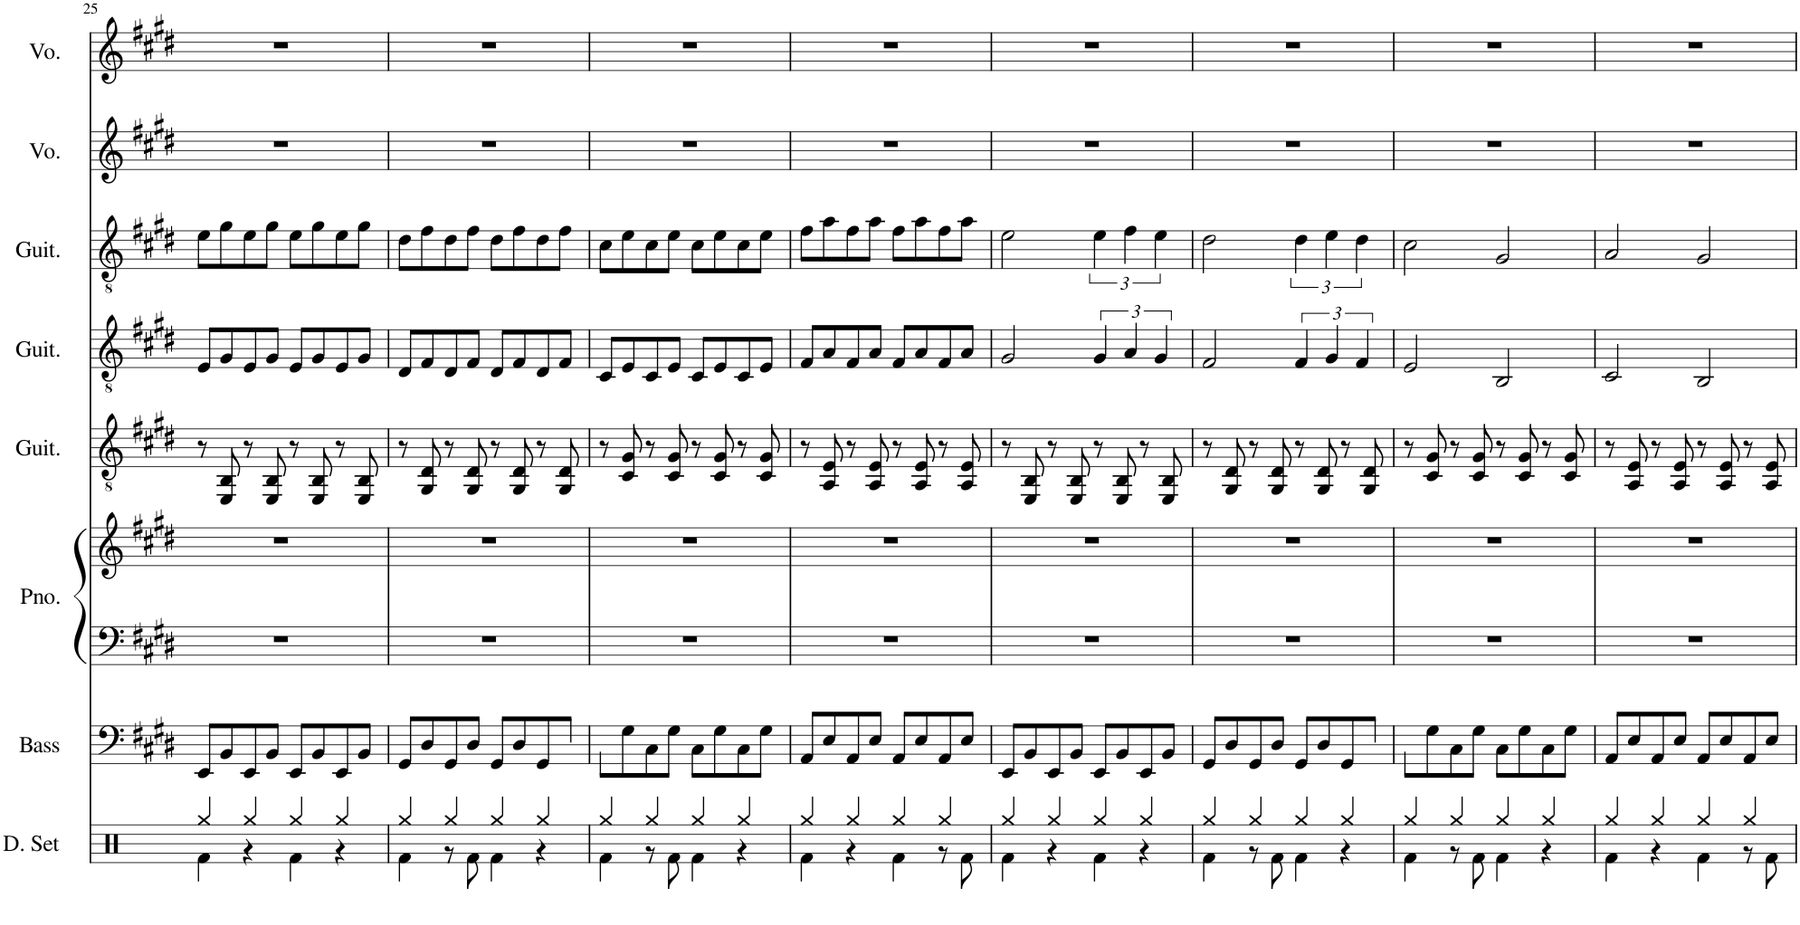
**kern	**kern	**kern	**kern	**kern	**kern	**kern	**kern	**kern
*part8	*part7	*part6	*part6	*part5	*part4	*part3	*part2	*part1
*staff9	*staff8	*staff7	*staff6	*staff5	*staff4	*staff3	*staff2	*staff1
*I"Drumset	*I"Acoustic Bass	*I"Piano	*	*I"Acoustic Guitar	*I"Acoustic Guitar	*I"Acoustic Guitar	*I"Voice	*I"Voice
*I'D. Set	*I'Bass	*I'Pno.	*	*I'Guit.	*I'Guit.	*I'Guit.	*I'Vo.	*I'Vo.
!!LO:PB:g=z
*clefX	*clefF4	*clefF4	*clefG2	*clefGv2	*clefGv2	*clefGv2	*clefG2	*clefG2
*	*Trd7c12	*	*	*	*	*	*	*
*k[]	*k[f#c#g#d#]	*k[f#c#g#d#]	*k[f#c#g#d#]	*k[f#c#g#d#]	*k[f#c#g#d#]	*k[f#c#g#d#]	*k[f#c#g#d#]	*k[f#c#g#d#]
*M4/4	*M4/4	*M4/4	*M4/4	*M4/4	*M4/4	*M4/4	*M4/4	*M4/4
=25	=25	=25	=25	=25	=25	=25	=25	=25
*^	*	*	*	*	*	*	*	*
4Rgg/	4Rf\	8EE/L	1r	1r	8r	8E/L	8e\L	1r	1r
.	.	8BB/	.	.	8EE/ 8BB/	8G#/	8g#\	.	.
4Rgg/	4r	8EE/	.	.	8r	8E/	8e\	.	.
.	.	8BB/J	.	.	8EE/ 8BB/	8G#/J	8g#\J	.	.
4Rgg/	4Rf\	8EE/L	.	.	8r	8E/L	8e\L	.	.
.	.	8BB/	.	.	8EE/ 8BB/	8G#/	8g#\	.	.
4Rgg/	4r	8EE/	.	.	8r	8E/	8e\	.	.
.	.	8BB/J	.	.	8EE/ 8BB/	8G#/J	8g#\J	.	.
=26	=26	=26	=26	=26	=26	=26	=26	=26	=26
4Rgg/	4Rf\	8GG#/L	1r	1r	8r	8D#/L	8d#\L	1r	1r
.	.	8D#/	.	.	8GG#/ 8D#/	8F#/	8f#\	.	.
4Rgg/	8r	8GG#/	.	.	8r	8D#/	8d#\	.	.
.	8Rf\	8D#/J	.	.	8GG#/ 8D#/	8F#/J	8f#\J	.	.
4Rgg/	4Rf\	8GG#/L	.	.	8r	8D#/L	8d#\L	.	.
.	.	8D#/	.	.	8GG#/ 8D#/	8F#/	8f#\	.	.
4Rgg/	4r	8GG#/	.	.	8r	8D#/	8d#\	.	.
.	.	8D#/J	.	.	8GG#/ 8D#/	8F#/J	8f#\J	.	.
=27	=27	=27	=27	=27	=27	=27	=27	=27	=27
4Rgg/	4Rf\	8C#\L	1r	1r	8r	8C#/L	8c#\L	1r	1r
.	.	8G#\	.	.	8C#/ 8G#/	8E/	8e\	.	.
4Rgg/	8r	8C#\	.	.	8r	8C#/	8c#\	.	.
.	8Rf\	8G#\J	.	.	8C#/ 8G#/	8E/J	8e\J	.	.
4Rgg/	4Rf\	8C#\L	.	.	8r	8C#/L	8c#\L	.	.
.	.	8G#\	.	.	8C#/ 8G#/	8E/	8e\	.	.
4Rgg/	4r	8C#\	.	.	8r	8C#/	8c#\	.	.
.	.	8G#\J	.	.	8C#/ 8G#/	8E/J	8e\J	.	.
=28	=28	=28	=28	=28	=28	=28	=28	=28	=28
4Rgg/	4Rf\	8AA/L	1r	1r	8r	8F#/L	8f#\L	1r	1r
.	.	8E/	.	.	8AA/ 8E/	8A/	8a\	.	.
4Rgg/	4r	8AA/	.	.	8r	8F#/	8f#\	.	.
.	.	8E/J	.	.	8AA/ 8E/	8A/J	8a\J	.	.
4Rgg/	4Rf\	8AA/L	.	.	8r	8F#/L	8f#\L	.	.
.	.	8E/	.	.	8AA/ 8E/	8A/	8a\	.	.
4Rgg/	8r	8AA/	.	.	8r	8F#/	8f#\	.	.
.	8Rf\	8E/J	.	.	8AA/ 8E/	8A/J	8a\J	.	.
=29	=29	=29	=29	=29	=29	=29	=29	=29	=29
4Rgg/	4Rf\	8EE/L	1r	1r	8r	2G#/	2e\	1r	1r
.	.	8BB/	.	.	8EE/ 8BB/	.	.	.	.
4Rgg/	4r	8EE/	.	.	8r	.	.	.	.
.	.	8BB/J	.	.	8EE/ 8BB/	.	.	.	.
4Rgg/	4Rf\	8EE/L	.	.	8r	6G#/	6e\	.	.
.	.	8BB/	.	.	8EE/ 8BB/	.	.	.	.
.	.	.	.	.	.	6A/	6f#\	.	.
4Rgg/	4r	8EE/	.	.	8r	.	.	.	.
.	.	.	.	.	.	6G#/	6e\	.	.
.	.	8BB/J	.	.	8EE/ 8BB/	.	.	.	.
=30	=30	=30	=30	=30	=30	=30	=30	=30	=30
4Rgg/	4Rf\	8GG#/L	1r	1r	8r	2F#/	2d#\	1r	1r
.	.	8D#/	.	.	8GG#/ 8D#/	.	.	.	.
4Rgg/	8r	8GG#/	.	.	8r	.	.	.	.
.	8Rf\	8D#/J	.	.	8GG#/ 8D#/	.	.	.	.
4Rgg/	4Rf\	8GG#/L	.	.	8r	6F#/	6d#\	.	.
.	.	8D#/	.	.	8GG#/ 8D#/	.	.	.	.
.	.	.	.	.	.	6G#/	6e\	.	.
4Rgg/	4r	8GG#/	.	.	8r	.	.	.	.
.	.	.	.	.	.	6F#/	6d#\	.	.
.	.	8D#/J	.	.	8GG#/ 8D#/	.	.	.	.
=31	=31	=31	=31	=31	=31	=31	=31	=31	=31
4Rgg/	4Rf\	8C#\L	1r	1r	8r	2E/	2c#\	1r	1r
.	.	8G#\	.	.	8C#/ 8G#/	.	.	.	.
4Rgg/	8r	8C#\	.	.	8r	.	.	.	.
.	8Rf\	8G#\J	.	.	8C#/ 8G#/	.	.	.	.
4Rgg/	4Rf\	8C#\L	.	.	8r	2BB/	2G#/	.	.
.	.	8G#\	.	.	8C#/ 8G#/	.	.	.	.
4Rgg/	4r	8C#\	.	.	8r	.	.	.	.
.	.	8G#\J	.	.	8C#/ 8G#/	.	.	.	.
=32	=32	=32	=32	=32	=32	=32	=32	=32	=32
4Rgg/	4Rf\	8AA/L	1r	1r	8r	2C#/	2A/	1r	1r
.	.	8E/	.	.	8AA/ 8E/	.	.	.	.
4Rgg/	4r	8AA/	.	.	8r	.	.	.	.
.	.	8E/J	.	.	8AA/ 8E/	.	.	.	.
4Rgg/	4Rf\	8AA/L	.	.	8r	2BB/	2G#/	.	.
.	.	8E/	.	.	8AA/ 8E/	.	.	.	.
4Rgg/	8r	8AA/	.	.	8r	.	.	.	.
.	8Rf\	8E/J	.	.	8AA/ 8E/	.	.	.	.
*v	*v	*	*	*	*	*	*	*	*
=	=	=	=	=	=	=	=	=
*-	*-	*-	*-	*-	*-	*-	*-	*-
